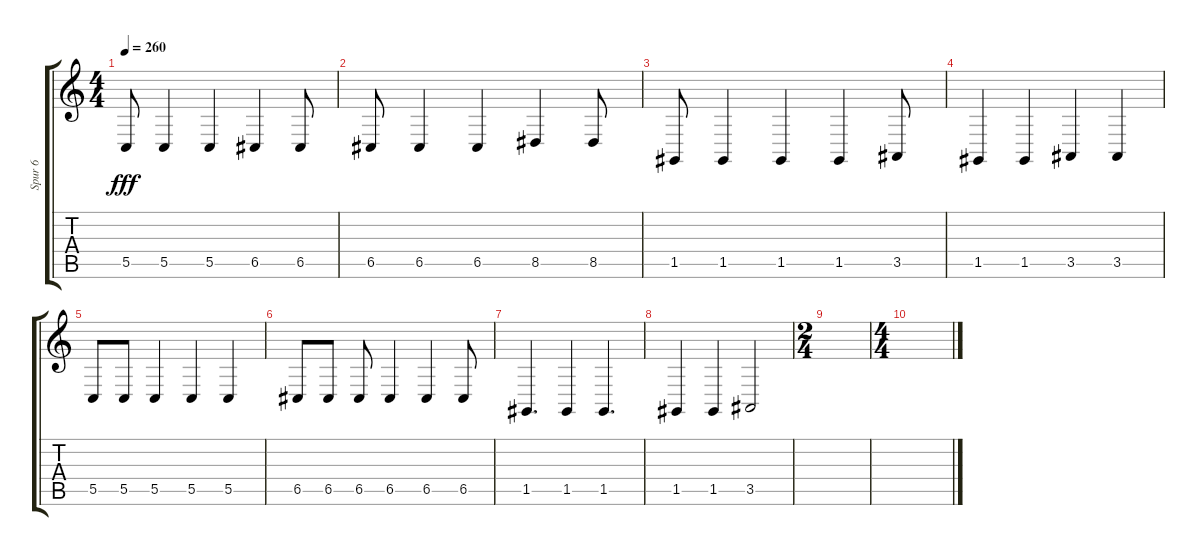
\track ("Spur 6" "Spur 6") {instrument timpani}
\staff {score tabs}
\tuning (D4 A3 F3 C3 G2 D2) {hide}
\ts (4 4)
\tempo 260
\clef g2
\ks c
5.5.8{dy fff} 5.5.4 5.5.4 6.5.4 6.5.8 |
6.5.8 6.5.4 6.5.4 8.5.4 8.5.8 |
1.5.8 1.5.4 1.5.4 1.5.4 3.5.8 |
1.5.4 1.5.4 3.5.4 3.5.4 |
5.5.8 5.5.8 5.5.4 5.5.4 5.5.4 |
6.5.8 6.5.8 6.5.8 6.5.4 6.5.4 6.5.8 |
1.5.4{d} 1.5.4 1.5.4{d} |
1.5.4 1.5.4 3.5.2 |
\ts (2 4)
|
\ts (4 4)
